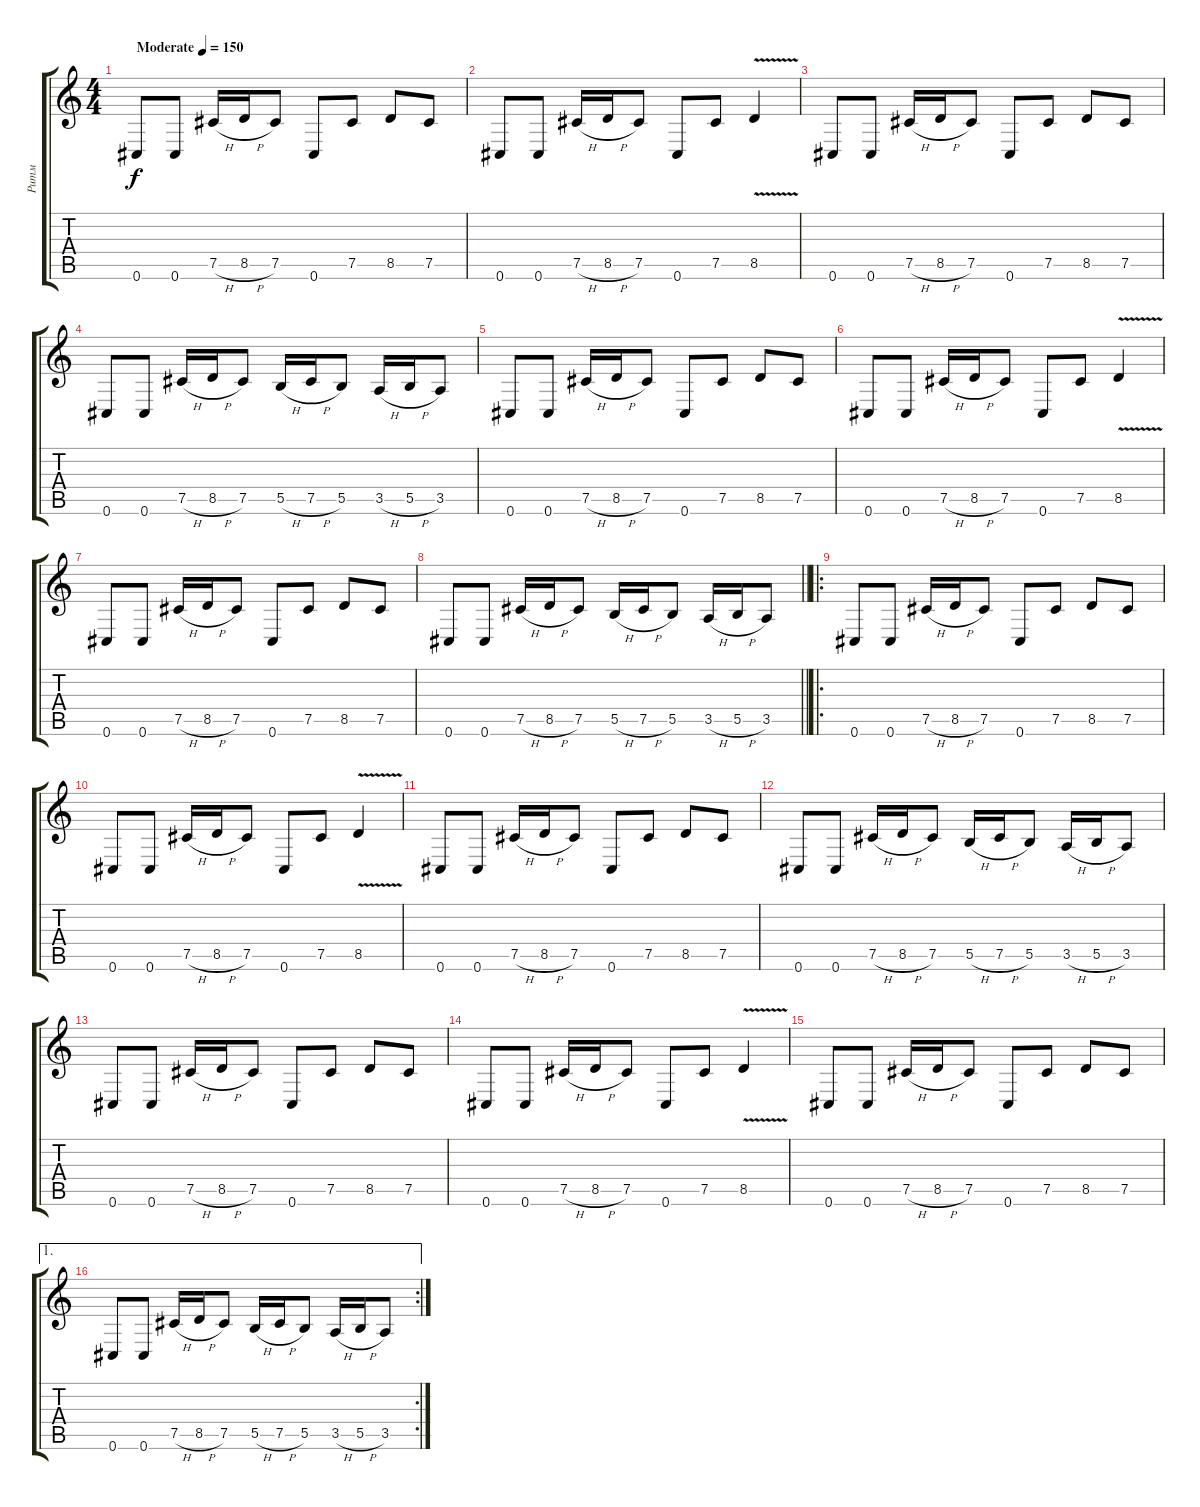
\track ("Ритм" "Ритм") {instrument overdrivenguitar}
\staff {score tabs}
\tuning (Db4 Ab3 E3 B2 Gb2 Db2) {hide}
\ts (4 4)
\tempo (150 "Moderate")
\clef g2
\ks c
0.6.8{dy f instrument overdrivenguitar} 0.6.8 7.5{h}.16 8.5{h}.16 7.5.8 0.6.8 7.5.8 8.5.8 7.5.8 |
0.6.8 0.6.8 7.5{h}.16 8.5{h}.16 7.5.8 0.6.8 7.5.8 8.5{v}.4 |
0.6.8 0.6.8 7.5{h}.16 8.5{h}.16 7.5.8 0.6.8 7.5.8 8.5.8 7.5.8 |
0.6.8 0.6.8 7.5{h}.16 8.5{h}.16 7.5.8 5.5{h}.16 7.5{h}.16 5.5.8 3.5{h}.16 5.5{h}.16 3.5.8 |
0.6.8 0.6.8 7.5{h}.16 8.5{h}.16 7.5.8 0.6.8 7.5.8 8.5.8 7.5.8 |
0.6.8 0.6.8 7.5{h}.16 8.5{h}.16 7.5.8 0.6.8 7.5.8 8.5{v}.4 |
0.6.8 0.6.8 7.5{h}.16 8.5{h}.16 7.5.8 0.6.8 7.5.8 8.5.8 7.5.8 |
\barLineRight lightlight
0.6.8 0.6.8 7.5{h}.16 8.5{h}.16 7.5.8 5.5{h}.16 7.5{h}.16 5.5.8 3.5{h}.16 5.5{h}.16 3.5.8 |
\ro
0.6.8 0.6.8 7.5{h}.16 8.5{h}.16 7.5.8 0.6.8 7.5.8 8.5.8 7.5.8 |
0.6.8 0.6.8 7.5{h}.16 8.5{h}.16 7.5.8 0.6.8 7.5.8 8.5{v}.4 |
0.6.8 0.6.8 7.5{h}.16 8.5{h}.16 7.5.8 0.6.8 7.5.8 8.5.8 7.5.8 |
0.6.8 0.6.8 7.5{h}.16 8.5{h}.16 7.5.8 5.5{h}.16 7.5{h}.16 5.5.8 3.5{h}.16 5.5{h}.16 3.5.8 |
0.6.8 0.6.8 7.5{h}.16 8.5{h}.16 7.5.8 0.6.8 7.5.8 8.5.8 7.5.8 |
0.6.8 0.6.8 7.5{h}.16 8.5{h}.16 7.5.8 0.6.8 7.5.8 8.5{v}.4 |
0.6.8 0.6.8 7.5{h}.16 8.5{h}.16 7.5.8 0.6.8 7.5.8 8.5.8 7.5.8 |
\ae 1
\rc 2
0.6.8 0.6.8 7.5{h}.16 8.5{h}.16 7.5.8 5.5{h}.16 7.5{h}.16 5.5.8 3.5{h}.16 5.5{h}.16 3.5.8
